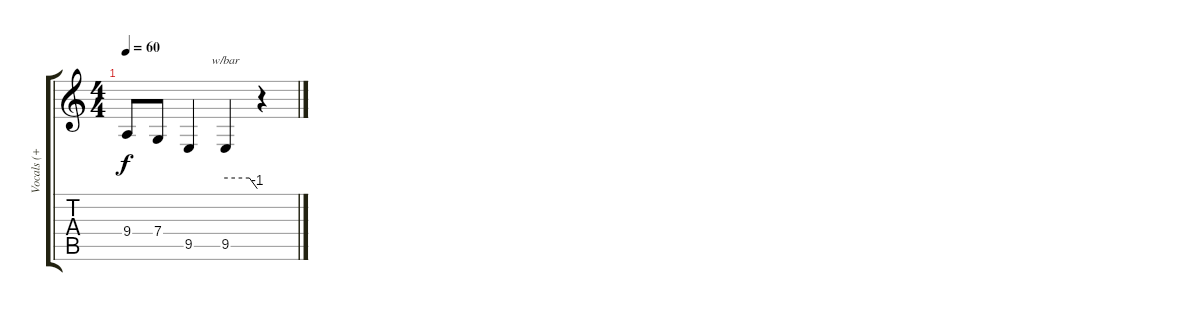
\track ("Vocals (+ Harmony)" "Vocals (+ ") {instrument tenorsax}
\staff {score tabs}
\tuning (D4 A3 F3 C3 G2 D2) {hide}
\ts (4 4)
\tempo 60
\clef g2
\ks c
9.4{t}.8{dy f} 7.4.8 9.5.4 9.5.4{tbe (custom default 0 0 45 0 60 -4)} r.4
